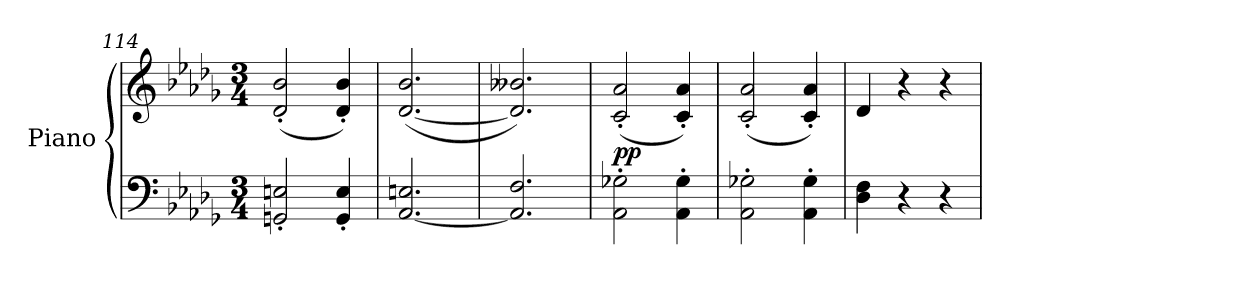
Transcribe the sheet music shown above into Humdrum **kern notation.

**kern	**kern	**dynam
*part1	*part1	*part1
*staff2	*staff1	*staff1/2
*I"Piano	*	*
*I'Pno	*	*
*clefF4	*clefG2	*
*k[b-e-a-d-g-]	*k[b-e-a-d-g-]	*
*D-:	*D-:	*
*M3/4	*M3/4	*
=114	=114	=114
2GGn/' 2En/'	(<2d-/' 2b-/'	.
4GG/' 4E/'	4d-/' 4b-/')	.
=115	=115	=115
[2.AA-/ 2.En/	(>[2.d-/ 2.b-/	.
=116	=116	=116
2.AA-/] 2.F/	2.d-/] 2.b--X/)	.
!!LO:LB:g=z
=117	=117	=117
!	!	!LO:DY:b
2AA-\' 2G-X\'	(<2c/' 2a-/'	pp
4AA-\' 4G-\'	4c/' 4a-/')	.
=118	=118	=118
2AA-\' 2G-X\'	(<2c/' 2a-/'	.
4AA-\' 4G-\'	4c/' 4a-/')	.
=119	=119	=119
4D-\ 4F\	4d-/	.
4r	4r	.
4r	4r	.
=	=	=
*-	*-	*-
